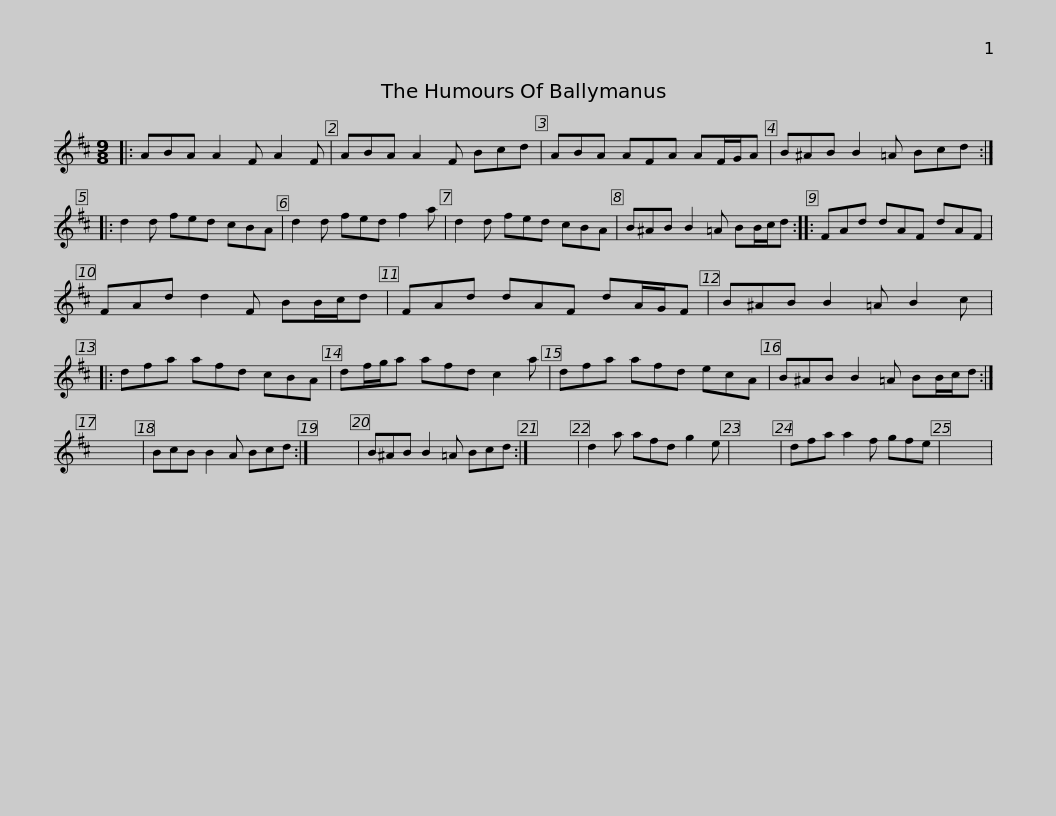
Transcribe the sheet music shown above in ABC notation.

X:1
L:1/8
M:9/8
I:linebreak $
K:D
V:1 treble
V:1
|: ABA A2 F A2 F | ABA A2 F Bcd | ABA AFA AF/G/A | B^AB B2 =A Bcd ::$ d2 d fed cBA | %5
 d2 d fed f2 a | d2 d fed cBA | B^AB B2 =A BB/c/d :: FAd dAF dAF |$ FAd d2 F BB/c/d | %10
 FAd dAF dA/G/F | B^AB B2 =A B2 c |: dfa afd cBA |$ df/g/a afd c2 a | dfa afd ecA | %15
 B^AB B2 =A BB/c/d :| x9 | BcB B2 A Bcd :| x9 |$ B^AB B2 =A Bcd :| %20
 x9 | d2 a afd g2 e | x9 | dfa a2 f gfe | x9 | %25
